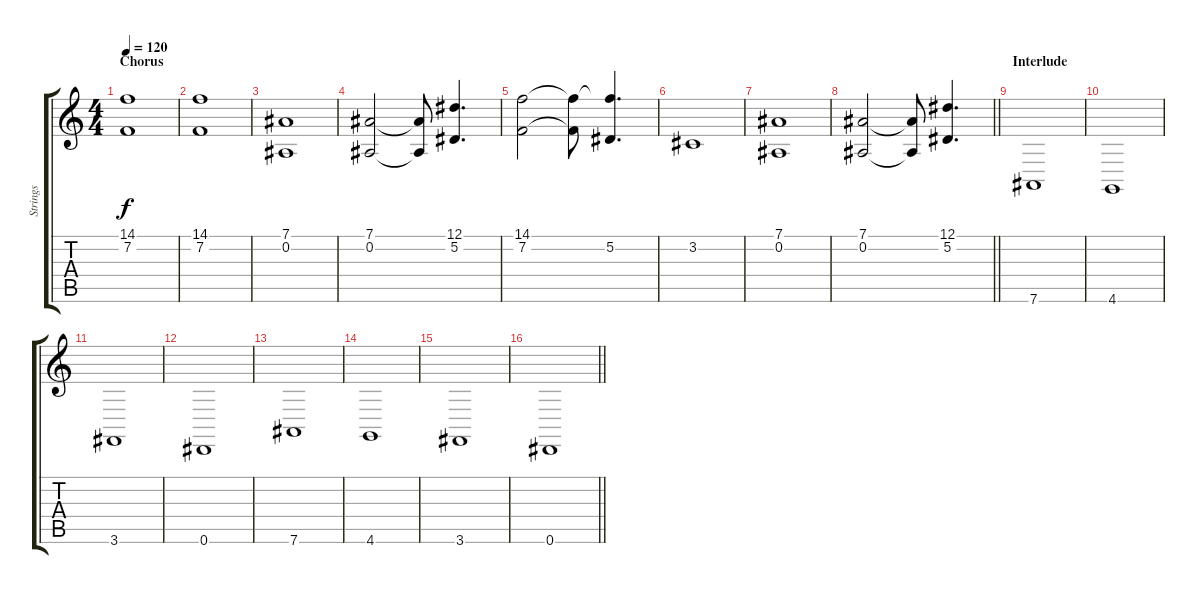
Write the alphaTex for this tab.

\track ("Strings" "Strings") {instrument stringensemble2}
\staff {score tabs}
\tuning (Eb4 Bb3 Gb3 Db3 Ab2 Eb2) {hide}
\ts (4 4)
\section ("" "Chorus")
\tempo 120
\clef g2
\ks c
(14.1 7.2).1{dy f} |
(14.1 7.2).1 |
(7.1 0.2).1 |
(7.1 0.2).2 (7.1{t} 0.2{t}).8 (12.1 5.2).4{d} |
(14.1 7.2).2 (14.1{t} 7.2{t}).8 (14.1{t} 5.2).4{d} |
3.2.1 |
(7.1 0.2).1 |
\barLineRight lightlight
(7.1 0.2).2 (7.1{t} 0.2{t}).8 (12.1 5.2).4{d} |
\section ("" "Interlude")
7.6.1 |
4.6.1 |
3.6.1 |
0.6.1 |
7.6.1 |
4.6.1 |
3.6.1 |
\barLineRight lightlight
0.6.1
